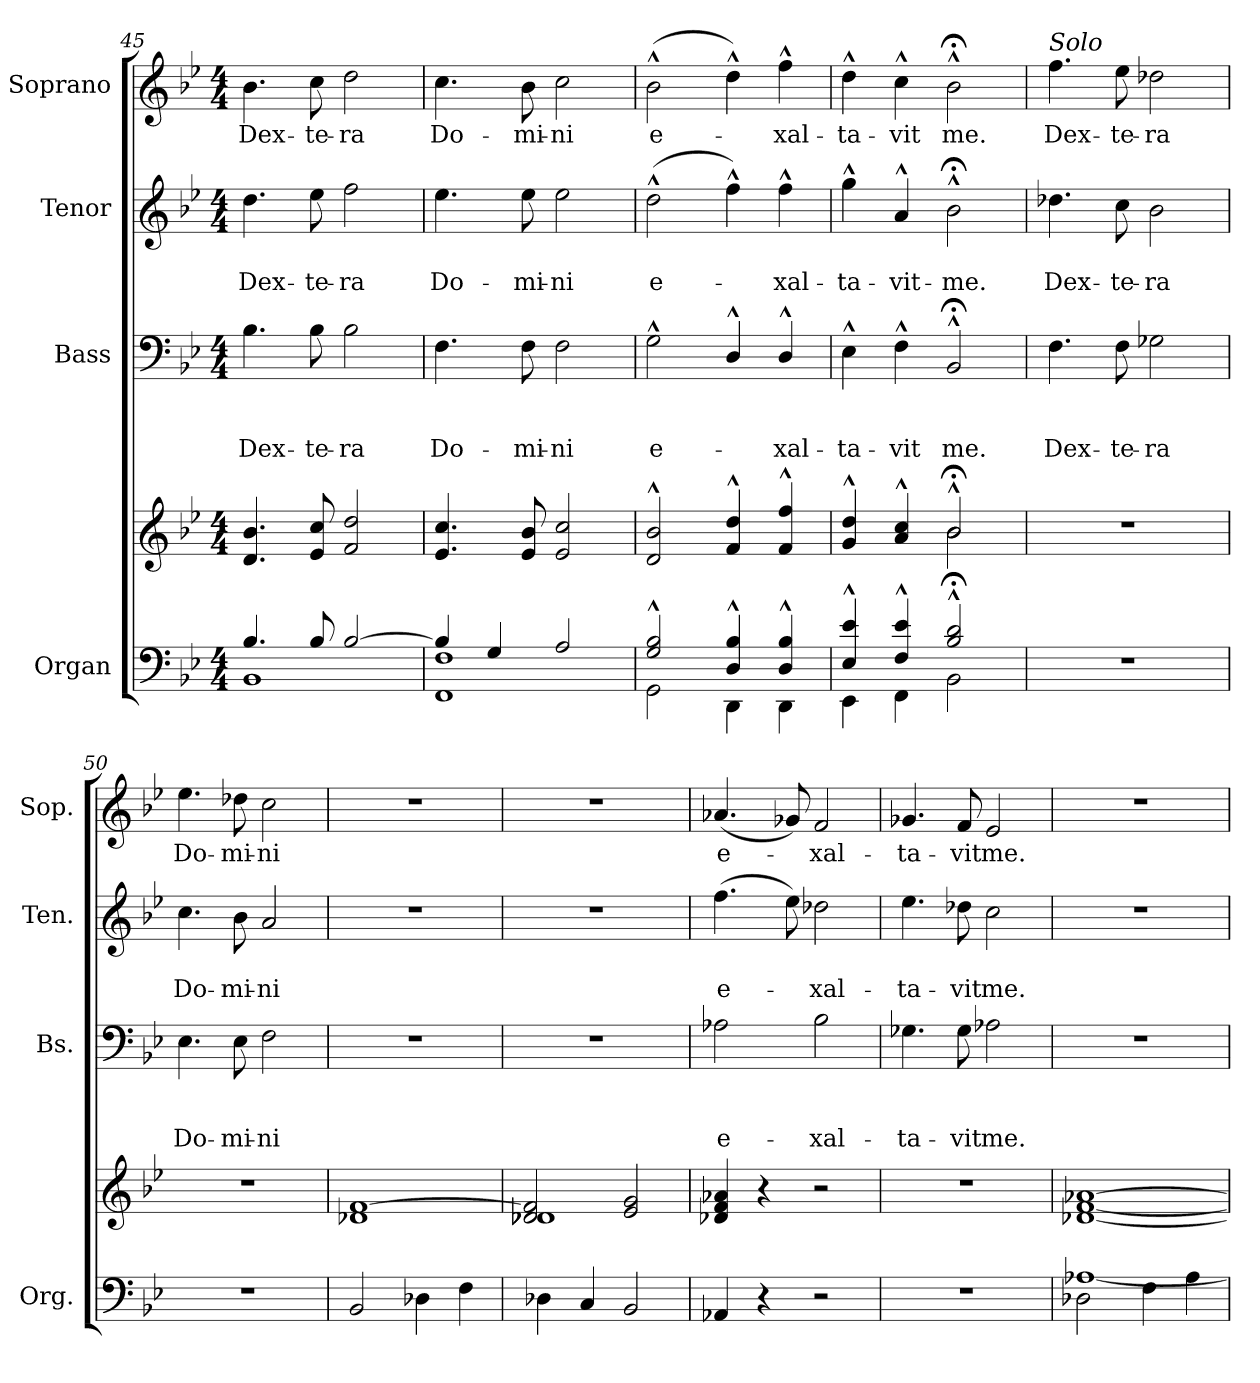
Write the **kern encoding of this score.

**kern	**kern	**kern	**text	**text	**text	**kern	**text	**text	**kern	**text
*part4	*part4	*part3	*part3	*part3	*part3	*part2	*part2	*part2	*part1	*part1
*staff5	*staff4	*staff3	*staff3	*staff3	*staff3	*staff2	*staff2	*staff2	*staff1	*staff1
*I"Organ	*	*I"Bass	*	*	*	*I"Tenor	*	*	*I"Soprano	*
*I'Org.	*	*I'Bs.	*	*	*	*I'Ten.	*	*	*I'Sop.	*
*clefF4	*clefG2	*clefF4	*	*	*	*clefG2	*	*	*clefG2	*
*	*	*	*	*	*	*ITrd7c12	*	*	*	*
*k[b-e-]	*k[b-e-]	*k[b-e-]	*	*	*	*k[b-e-]	*	*	*k[b-e-]	*
*B-:	*B-:	*B-:	*	*	*	*B-:	*	*	*B-:	*
*M4/4	*M4/4	*M4/4	*	*	*	*M4/4	*	*	*M4/4	*
=45	=45	=45	=45	=45	=45	=45	=45	=45	=45	=45
*^	*^	*	*	*	*	*	*	*	*	*
*	*^	*	*^	*	*	*	*	*	*	*	*	*
!	!	!	!	!	!	!	!	!	!LO:LY:b	!	!	!LO:LY:b	!	!LO:LY:b
4.B-/	1BB-	1ryy	1ryy	1ryy	4.d/ 4.b-/	4.B-\	.	.	Dex-	4.d\	.	Dex-	4.b-\	Dex-
!	!	!	!	!	!	!	!	!	!LO:LY:b	!	!	!LO:LY:b	!	!LO:LY:b
8B-/	.	.	.	.	8e-/ 8cc/	8B-\	.	.	-te-	8e-\	.	-te-	8cc\	-te-
!	!	!	!	!	!	!	!	!	!LO:LY:b	!	!	!LO:LY:b	!	!LO:LY:b
[>2B-/	.	.	.	.	2f/ 2dd/	2B-\	.	.	-ra	2f\	.	-ra	2dd\	-ra
=46	=46	=46	=46	=46	=46	=46	=46	=46	=46	=46	=46	=46	=46	=46
!	!	!	!	!	!	!	!	!	!LO:LY:b	!	!	!LO:LY:b	!	!LO:LY:b
4B-/]	1FF 1F	1ryy	1ryy	1ryy	4.e-/ 4.cc/	4.F\	.	.	Do-	4.e-\	.	Do-	4.cc\	Do-
4G/	.	.	.	.	.	.	.	.	.	.	.	.	.	.
!	!	!	!	!	!	!	!	!	!LO:LY:b	!	!	!LO:LY:b	!	!LO:LY:b
.	.	.	.	.	8e-/ 8b-/	8F\	.	.	-mi-	8e-\	.	-mi-	8b-\	-mi-
!	!	!	!	!	!	!	!	!	!LO:LY:b	!	!	!LO:LY:b	!	!LO:LY:b
2A/	.	.	.	.	2e-/ 2cc/	2F\	.	.	-ni	2e-\	.	-ni	2cc\	-ni
!!LO:LB:g=z
=47	=47	=47	=47	=47	=47	=47	=47	=47	=47	=47	=47	=47	=47	=47
!	!	!	!	!	!	!	!	!	!LO:LY:b	!	!	!LO:LY:b	!	!LO:LY:b
2G/^^> 2B-/^^>	2GG\	1ryy	1ryy	1ryy	2d/^^> 2b-/^^>	2G^^>\	.	.	e-	(>2d^^>\	.	e-	(>2b-^^>\	e-
4D/^^> 4B-/^^>	4DD\	.	.	.	4f/^^> 4dd/^^>	4D^^>/	.	.	.	4f^^>\)	.	.	4dd^^>\)	.
!	!	!	!	!	!	!	!	!	!LO:LY:b	!	!	!LO:LY:b	!	!LO:LY:b
4D/^^> 4B-/^^>	4DD\	.	.	.	4f/^^> 4ff/^^>	4D^^>/	.	.	-xal-	4f^^>\	.	-xal-	4ff^^>\	-xal-
=48	=48	=48	=48	=48	=48	=48	=48	=48	=48	=48	=48	=48	=48	=48
!	!	!	!	!	!	!	!	!	!LO:LY:b	!	!	!LO:LY:b	!	!LO:LY:b
4E-/^^> 4e-/^^>	4EE-\	1ryy	1ryy	2ryy	4g/^^> 4dd/^^>	4E-^^>\	.	.	-ta-	4g^^>\	.	-ta-	4dd^^>\	-ta-
!	!	!	!	!	!	!	!	!	!LO:LY:b	!	!	!LO:LY:b	!	!LO:LY:b
4F/^^> 4e-/^^>	4FF\	.	.	.	4a/^^> 4cc/^^>	4F^^>\	.	.	-vit	4A^^>/	.	-vit-	4cc^^>\	-vit
!	!	!	!	!	!	!	!	!	!LO:LY:b	!	!	!LO:LY:b	!	!LO:LY:b
2B-/;<^^> 2d/;<^^>	2BB-\	.	.	2b-\	2b-;<^^>/	2BB-;<^^>/	.	.	me.	2B-;<^^>\	.	-me.	2b-;<^^>\	me.
=49	=49	=49	=49	=49	=49	=49	=49	=49	=49	=49	=49	=49	=49	=49
!	!	!	!	!	!	!	!	!	!	!	!	!	!LO:TX:a:i:t=Solo	!
!	!	!	!	!	!	!	!	!	!LO:LY:b	!	!	!LO:LY:b	!	!LO:LY:b
1r	1ryy	1ryy	1ryy	1ryy	1r	4.F\	.	.	Dex-	4.d-i\	.	Dex-	4.ff\	Dex-
!	!	!	!	!	!	!	!	!	!LO:LY:b	!	!	!LO:LY:b	!	!LO:LY:b
.	.	.	.	.	.	8F\	.	.	-te-	8c\	.	-te-	8ee-\	-te-
!	!	!	!	!	!	!	!	!	!LO:LY:b	!	!	!LO:LY:b	!	!LO:LY:b
.	.	.	.	.	.	2G-i\	.	.	-ra	2B-\	.	-ra	2dd-i\	-ra
=50	=50	=50	=50	=50	=50	=50	=50	=50	=50	=50	=50	=50	=50	=50
!	!	!	!	!	!	!	!	!	!LO:LY:b	!	!	!LO:LY:b	!	!LO:LY:b
1r	1ryy	1ryy	1ryy	1ryy	1r	4.E-\	.	.	Do-	4.c\	.	Do-	4.ee-\	Do-
!	!	!	!	!	!	!	!	!	!LO:LY:b	!	!	!LO:LY:b	!	!LO:LY:b
.	.	.	.	.	.	8E-\	.	.	-mi-	8B-\	.	-mi-	8dd-i\	-mi-
!	!	!	!	!	!	!	!	!	!LO:LY:b	!	!	!LO:LY:b	!	!LO:LY:b
.	.	.	.	.	.	2F\	.	.	-ni	2A/	.	-ni	2cc\	-ni
=51	=51	=51	=51	=51	=51	=51	=51	=51	=51	=51	=51	=51	=51	=51
2BB-/	1ryy	1ryy	1ryy	1ryy	1d-i [>1f	1r	.	.	.	1r	.	.	1r	.
4D-i\	.	.	.	.	.	.	.	.	.	.	.	.	.	.
4F\	.	.	.	.	.	.	.	.	.	.	.	.	.	.
=52	=52	=52	=52	=52	=52	=52	=52	=52	=52	=52	=52	=52	=52	=52
4D-i\	1ryy	1ryy	1ryy	1d-i	2d-i/ 2f/]	1r	.	.	.	1r	.	.	1r	.
4C/	.	.	.	.	.	.	.	.	.	.	.	.	.	.
2BB-/	.	.	.	.	2e-/ 2g/	.	.	.	.	.	.	.	.	.
=53	=53	=53	=53	=53	=53	=53	=53	=53	=53	=53	=53	=53	=53	=53
!	!	!	!	!	!	!	!	!	!LO:LY:b	!	!	!LO:LY:b	!	!LO:LY:b
4AA-i/	1ryy	1ryy	1ryy	1ryy	4d-i/ 4f/ 4a-i/	2A-i\	.	.	e-	(>4.f\	.	e-	(<4.a-i/	e-
4r	.	.	.	.	4r	.	.	.	.	.	.	.	.	.
.	.	.	.	.	.	.	.	.	.	8e-\)	.	.	8g-i/)	.
!	!	!	!	!	!	!	!	!	!LO:LY:b	!	!	!LO:LY:b	!	!LO:LY:b
2r	.	.	.	.	2r	2B-\	.	.	-xal-	2d-i\	.	-xal-	2f/	-xal-
!!LO:LB:g=z
=54	=54	=54	=54	=54	=54	=54	=54	=54	=54	=54	=54	=54	=54	=54
!	!	!	!	!	!	!	!	!	!LO:LY:b	!	!	!LO:LY:b	!	!LO:LY:b
1r	1ryy	1ryy	1ryy	1ryy	1r	4.G-i\	.	.	-ta-	4.e-\	.	-ta-	4.g-i/	-ta-
!	!	!	!	!	!	!	!	!	!LO:LY:b	!	!	!LO:LY:b	!	!LO:LY:b
.	.	.	.	.	.	8G-\	.	.	-vit	8d-i\	.	-vit	8f/	-vit
!	!	!	!	!	!	!	!	!	!LO:LY:b	!	!	!LO:LY:b	!	!LO:LY:b
.	.	.	.	.	.	2A-i\	.	.	me.	2c\	.	me.	2e-/	me.
=55	=55	=55	=55	=55	=55	=55	=55	=55	=55	=55	=55	=55	=55	=55
2D-i\	[>1A-i	1ryy	1ryy	[<1d-i [<1f	[>1a-i	1r	.	.	.	1r	.	.	1r	.
4F\	.	.	.	.	.	.	.	.	.	.	.	.	.	.
4A-i\	.	.	.	.	.	.	.	.	.	.	.	.	.	.
*v	*v	*v	*	*	*	*	*	*	*	*	*	*	*	*
*	*v	*v	*v	*	*	*	*	*	*	*	*	*
=	=	=	=	=	=	=	=	=	=	=
*-	*-	*-	*-	*-	*-	*-	*-	*-	*-	*-
